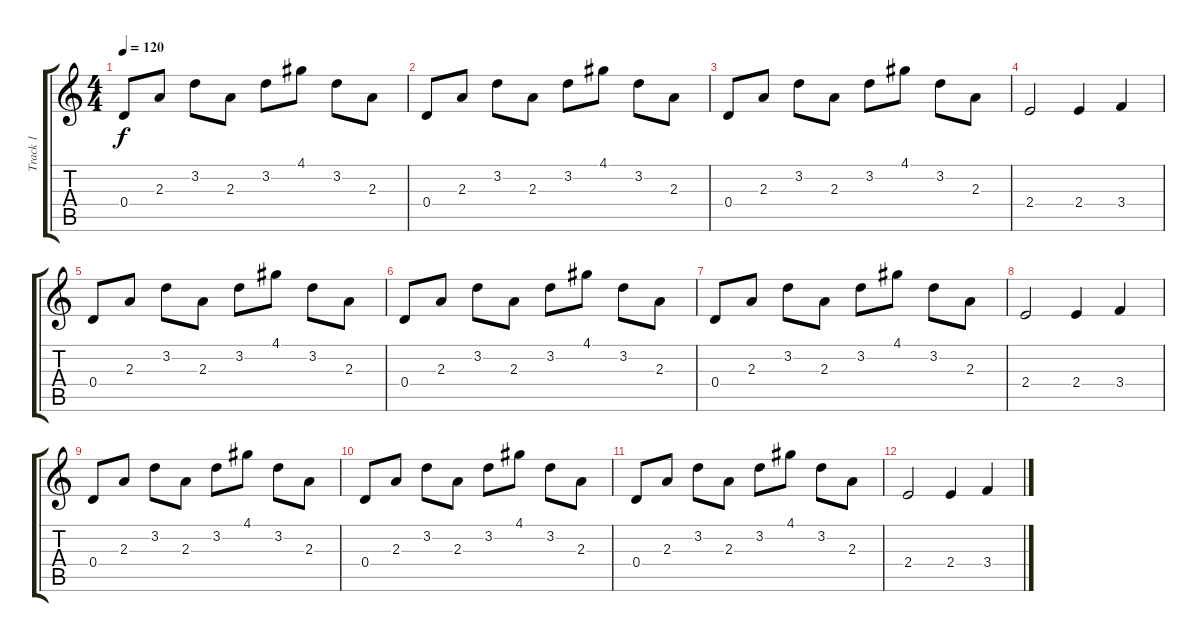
\track ("Track 1" "Track 1") {instrument acousticguitarsteel}
\staff {score tabs}
\tuning (E4 B3 G3 D3 A2 E2) {hide}
\ts (4 4)
\tempo 120
\clef g2
\ks c
0.4.8{dy f} 2.3.8 3.2.8 2.3.8 3.2.8 4.1.8 3.2.8 2.3.8 |
0.4.8 2.3.8 3.2.8 2.3.8 3.2.8 4.1.8 3.2.8 2.3.8 |
0.4.8 2.3.8 3.2.8 2.3.8 3.2.8 4.1.8 3.2.8 2.3.8 |
2.4.2 2.4.4 3.4.4 |
0.4.8 2.3.8 3.2.8 2.3.8 3.2.8 4.1.8 3.2.8 2.3.8 |
0.4.8 2.3.8 3.2.8 2.3.8 3.2.8 4.1.8 3.2.8 2.3.8 |
0.4.8 2.3.8 3.2.8 2.3.8 3.2.8 4.1.8 3.2.8 2.3.8 |
2.4.2 2.4.4 3.4.4 |
0.4.8 2.3.8 3.2.8 2.3.8 3.2.8 4.1.8 3.2.8 2.3.8 |
0.4.8 2.3.8 3.2.8 2.3.8 3.2.8 4.1.8 3.2.8 2.3.8 |
0.4.8 2.3.8 3.2.8 2.3.8 3.2.8 4.1.8 3.2.8 2.3.8 |
2.4.2 2.4.4 3.4.4
